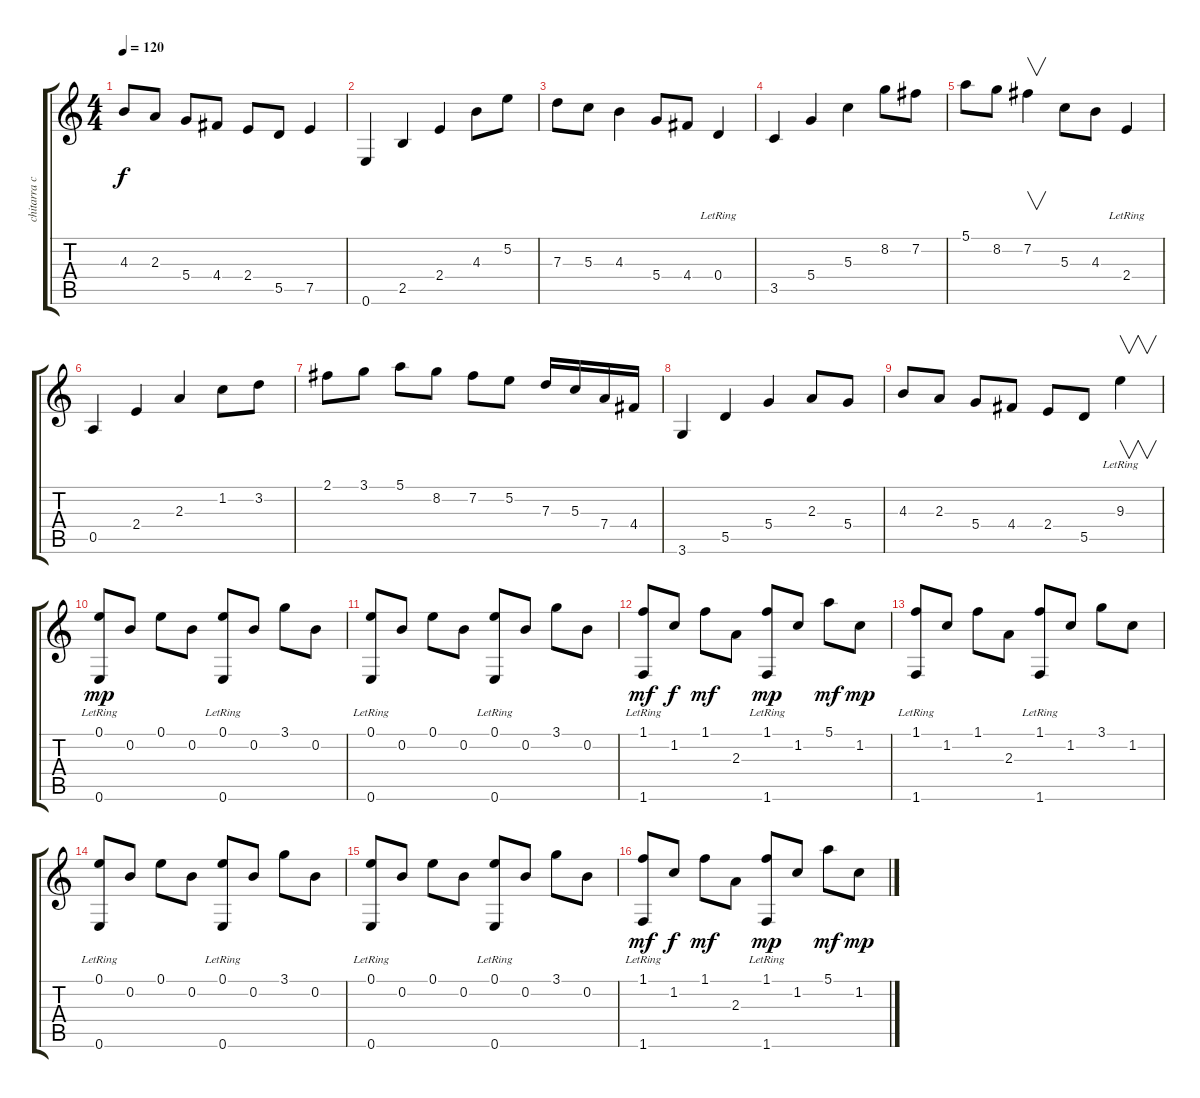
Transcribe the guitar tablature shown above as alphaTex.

\track ("chitarra classica" "chitarra c") {instrument acousticguitarsteel}
\staff {score tabs}
\tuning (E4 B3 G3 D3 A2 E2) {hide}
\ts (4 4)
\tempo 120
\clef g2
\ks c
4.3.8{dy f} 2.3.8 5.4.8 4.4.8 2.4.8 5.5.8 7.5.4 |
0.6.4 2.5.4 2.4.4 4.3.8 5.2.8 |
7.3.8 5.3.8 4.3.4 5.4.8 4.4.8 0.4{lr}.4 |
3.5.4 5.4.4 5.3.4 8.2.8 7.2.8 |
5.1.8 8.2.8 7.2.4{v} 5.3.8 4.3.8 2.4{lr}.4 |
0.5.4 2.4.4 2.3.4 1.2.8 3.2.8 |
2.1.8 3.1.8 5.1.8 8.2.8 7.2.8 5.2.8 7.3.16 5.3.16 7.4.16 4.4.16 |
3.6.4 5.5.4 5.4.4 2.3.8 5.4.8 |
4.3.8 2.3.8 5.4.8 4.4.8 2.4.8 5.5.8 9.3{lr}.4{v} |
(0.1 0.6{lr}).8{dy mp} 0.2.8 0.1.8 0.2.8 (0.1 0.6{lr}).8 0.2.8 3.1.8 0.2.8 |
(0.1 0.6{lr}).8 0.2.8 0.1.8 0.2.8 (0.1 0.6{lr}).8 0.2.8 3.1.8 0.2.8 |
(1.1 1.6{lr}).8{dy mf} 1.2.8{dy f} 1.1.8{dy mf} 2.3.8 (1.1 1.6{lr}).8{dy mp} 1.2.8 5.1.8{dy mf} 1.2.8{dy mp} |
(1.1 1.6{lr}).8 1.2.8 1.1.8 2.3.8 (1.1 1.6{lr}).8 1.2.8 3.1.8 1.2.8 |
(0.1 0.6{lr}).8 0.2.8 0.1.8 0.2.8 (0.1 0.6{lr}).8 0.2.8 3.1.8 0.2.8 |
(0.1 0.6{lr}).8 0.2.8 0.1.8 0.2.8 (0.1 0.6{lr}).8 0.2.8 3.1.8 0.2.8 |
(1.1 1.6{lr}).8{dy mf} 1.2.8{dy f} 1.1.8{dy mf} 2.3.8 (1.1 1.6{lr}).8{dy mp} 1.2.8 5.1.8{dy mf} 1.2.8{dy mp}
